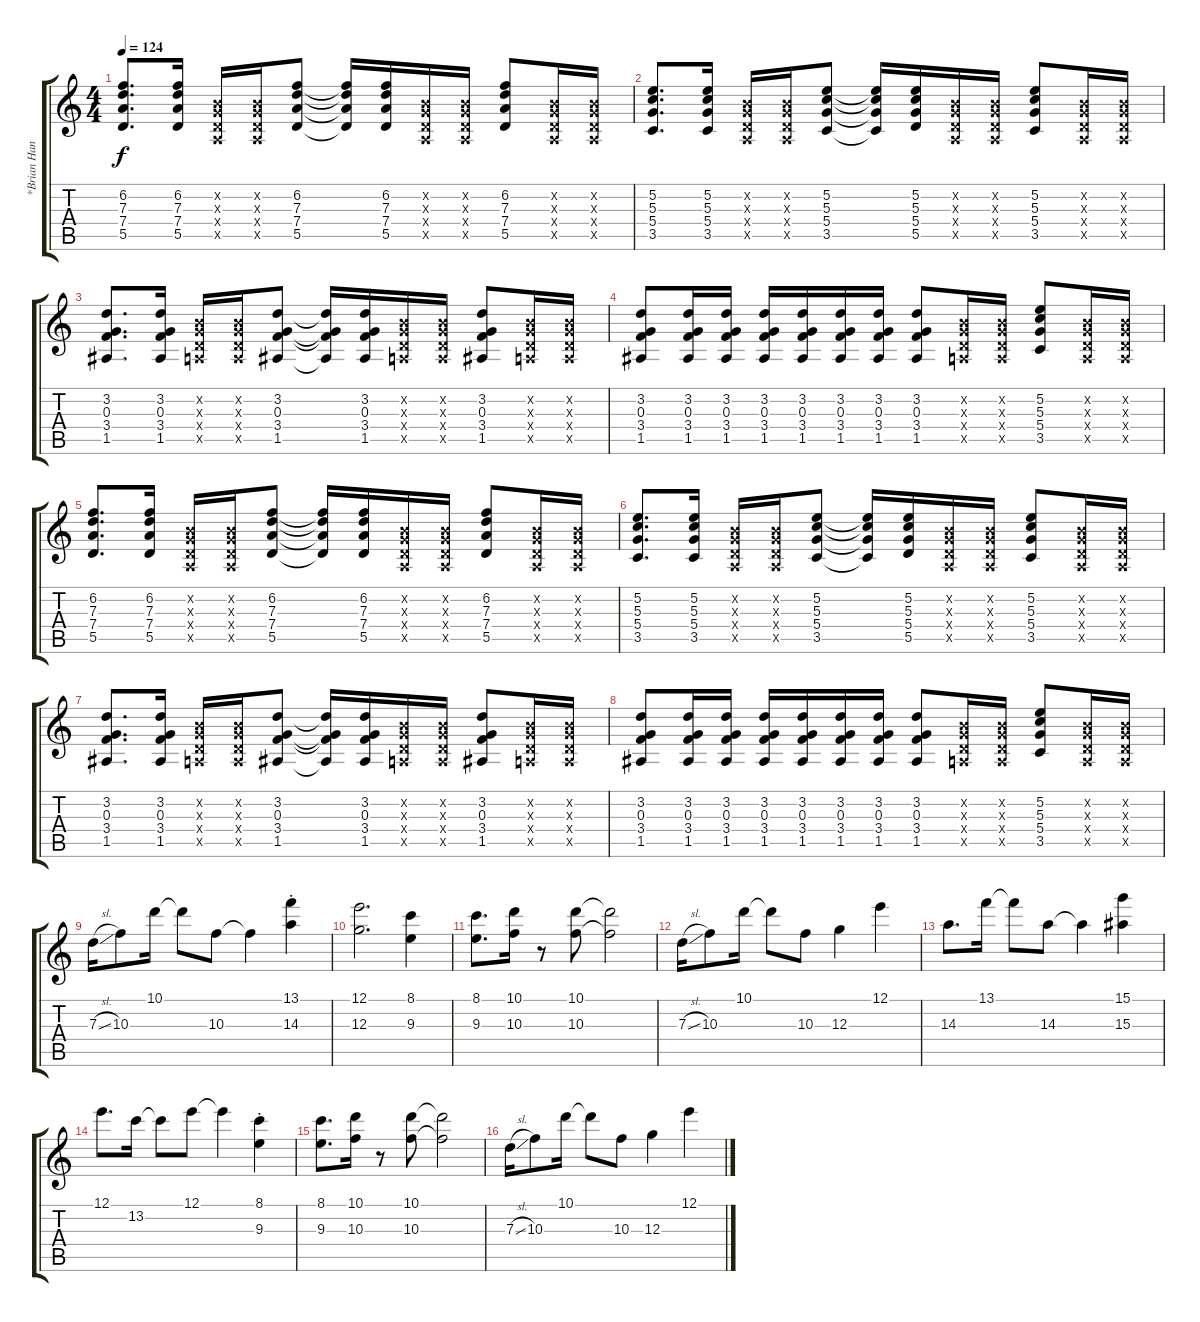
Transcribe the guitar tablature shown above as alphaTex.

\track ("*Brian Haner Acoustic*" "*Brian Han") {instrument acousticguitarsteel}
\staff {score tabs}
\tuning (E4 B3 G3 D3 A2 D2) {hide}
\ts (4 4)
\tempo 124
\clef g2
\ks c
(6.2 7.3 7.4 5.5).8{d dy f volume 12} (6.2 7.3 7.4 5.5).16 (0.2{x} 0.3{x} 0.4{x} 0.5{x}).16 (0.2{x} 0.3{x} 0.4{x} 0.5{x}).16 (6.2 7.3 7.4 5.5).8 (6.2{t} 7.3{t} 7.4{t} 5.5{t}).16 (6.2 7.3 7.4 5.5).16 (0.2{x} 0.3{x} 0.4{x} 0.5{x}).16 (0.2{x} 0.3{x} 0.4{x} 0.5{x}).16 (6.2 7.3 7.4 5.5).8 (0.2{x} 0.3{x} 0.4{x} 0.5{x}).16 (0.2{x} 0.3{x} 0.4{x} 0.5{x}).16 |
(5.2 5.3 5.4 3.5).8{d} (5.2 5.3 5.4 3.5).16 (0.2{x} 0.3{x} 0.4{x} 0.5{x}).16 (0.2{x} 0.3{x} 0.4{x} 0.5{x}).16 (5.2 5.3 5.4 3.5).8 (5.2{t} 5.3{t} 5.4{t} 3.5{t}).16 (5.2 5.3 5.4 5.5).16 (0.2{x} 0.3{x} 0.4{x} 0.5{x}).16 (0.2{x} 0.3{x} 0.4{x} 0.5{x}).16 (5.2 5.3 5.4 3.5).8 (0.2{x} 0.3{x} 0.4{x} 0.5{x}).16 (0.2{x} 0.3{x} 0.4{x} 0.5{x}).16 |
(3.2 0.3 3.4 1.5).8{d} (3.2 0.3 3.4 1.5).16 (0.2{x} 0.3{x} 0.4{x} 0.5{x}).16 (0.2{x} 0.3{x} 0.4{x} 0.5{x}).16 (3.2 0.3 3.4 1.5).8 (3.2{t} 0.3{t} 3.4{t} 1.5{t}).16 (3.2 0.3 3.4 1.5).16 (0.2{x} 0.3{x} 0.4{x} 0.5{x}).16 (0.2{x} 0.3{x} 0.4{x} 0.5{x}).16 (3.2 0.3 3.4 1.5).8 (0.2{x} 0.3{x} 0.4{x} 0.5{x}).16 (0.2{x} 0.3{x} 0.4{x} 0.5{x}).16 |
(3.2 0.3 3.4 1.5).8 (3.2 0.3 3.4 1.5).16 (3.2 0.3 3.4 1.5).16 (3.2 0.3 3.4 1.5).16 (3.2 0.3 3.4 1.5).16 (3.2 0.3 3.4 1.5).16 (3.2 0.3 3.4 1.5).16 (3.2 0.3 3.4 1.5).8 (0.2{x} 0.3{x} 0.4{x} 0.5{x}).16 (0.2{x} 0.3{x} 0.4{x} 0.5{x}).16 (5.2 5.3 5.4 3.5).8 (0.2{x} 0.3{x} 0.4{x} 0.5{x}).16 (0.2{x} 0.3{x} 0.4{x} 0.5{x}).16 |
(6.2 7.3 7.4 5.5).8{d} (6.2 7.3 7.4 5.5).16 (0.2{x} 0.3{x} 0.4{x} 0.5{x}).16 (0.2{x} 0.3{x} 0.4{x} 0.5{x}).16 (6.2 7.3 7.4 5.5).8 (6.2{t} 7.3{t} 7.4{t} 5.5{t}).16 (6.2 7.3 7.4 5.5).16 (0.2{x} 0.3{x} 0.4{x} 0.5{x}).16 (0.2{x} 0.3{x} 0.4{x} 0.5{x}).16 (6.2 7.3 7.4 5.5).8 (0.2{x} 0.3{x} 0.4{x} 0.5{x}).16 (0.2{x} 0.3{x} 0.4{x} 0.5{x}).16 |
(5.2 5.3 5.4 3.5).8{d} (5.2 5.3 5.4 3.5).16 (0.2{x} 0.3{x} 0.4{x} 0.5{x}).16 (0.2{x} 0.3{x} 0.4{x} 0.5{x}).16 (5.2 5.3 5.4 3.5).8 (5.2{t} 5.3{t} 5.4{t} 3.5{t}).16 (5.2 5.3 5.4 5.5).16 (0.2{x} 0.3{x} 0.4{x} 0.5{x}).16 (0.2{x} 0.3{x} 0.4{x} 0.5{x}).16 (5.2 5.3 5.4 3.5).8 (0.2{x} 0.3{x} 0.4{x} 0.5{x}).16 (0.2{x} 0.3{x} 0.4{x} 0.5{x}).16 |
(3.2 0.3 3.4 1.5).8{d} (3.2 0.3 3.4 1.5).16 (0.2{x} 0.3{x} 0.4{x} 0.5{x}).16 (0.2{x} 0.3{x} 0.4{x} 0.5{x}).16 (3.2 0.3 3.4 1.5).8 (3.2{t} 0.3{t} 3.4{t} 1.5{t}).16 (3.2 0.3 3.4 1.5).16 (0.2{x} 0.3{x} 0.4{x} 0.5{x}).16 (0.2{x} 0.3{x} 0.4{x} 0.5{x}).16 (3.2 0.3 3.4 1.5).8 (0.2{x} 0.3{x} 0.4{x} 0.5{x}).16 (0.2{x} 0.3{x} 0.4{x} 0.5{x}).16 |
(3.2 0.3 3.4 1.5).8 (3.2 0.3 3.4 1.5).16 (3.2 0.3 3.4 1.5).16 (3.2 0.3 3.4 1.5).16 (3.2 0.3 3.4 1.5).16 (3.2 0.3 3.4 1.5).16 (3.2 0.3 3.4 1.5).16 (3.2 0.3 3.4 1.5).8 (0.2{x} 0.3{x} 0.4{x} 0.5{x}).16 (0.2{x} 0.3{x} 0.4{x} 0.5{x}).16 (5.2 5.3 5.4 3.5).8 (0.2{x} 0.3{x} 0.4{x} 0.5{x}).16 (0.2{x} 0.3{x} 0.4{x} 0.5{x}).16 |
7.3{sl}.16 10.3.8 10.1.16 10.1{t}.8 10.3.8 10.3{t}.4 (13.1{st} 14.3{st}).4 |
(12.1 12.3).2{d} (8.1 9.3).4 |
(8.1 9.3).8{d} (10.1 10.3).16 r.8 (10.1 10.3).8 (10.1{t} 10.3{t}).2 |
7.3{sl}.16 10.3.8 10.1.16 10.1{t}.8 10.3.8 12.3.4 12.1.4 |
14.3.8{d} 13.1.16 13.1{t}.8 14.3.8 14.3{t}.4 (15.1 15.3).4 |
12.1.8{d} 13.2.16 13.2{t}.8 12.1.8 12.1{t}.4 (8.1{st} 9.3{st}).4 |
(8.1 9.3).8{d} (10.1 10.3).16 r.8 (10.1 10.3).8 (10.1{t} 10.3{t}).2 |
7.3{sl}.16 10.3.8 10.1.16 10.1{t}.8 10.3.8 12.3.4 12.1.4
